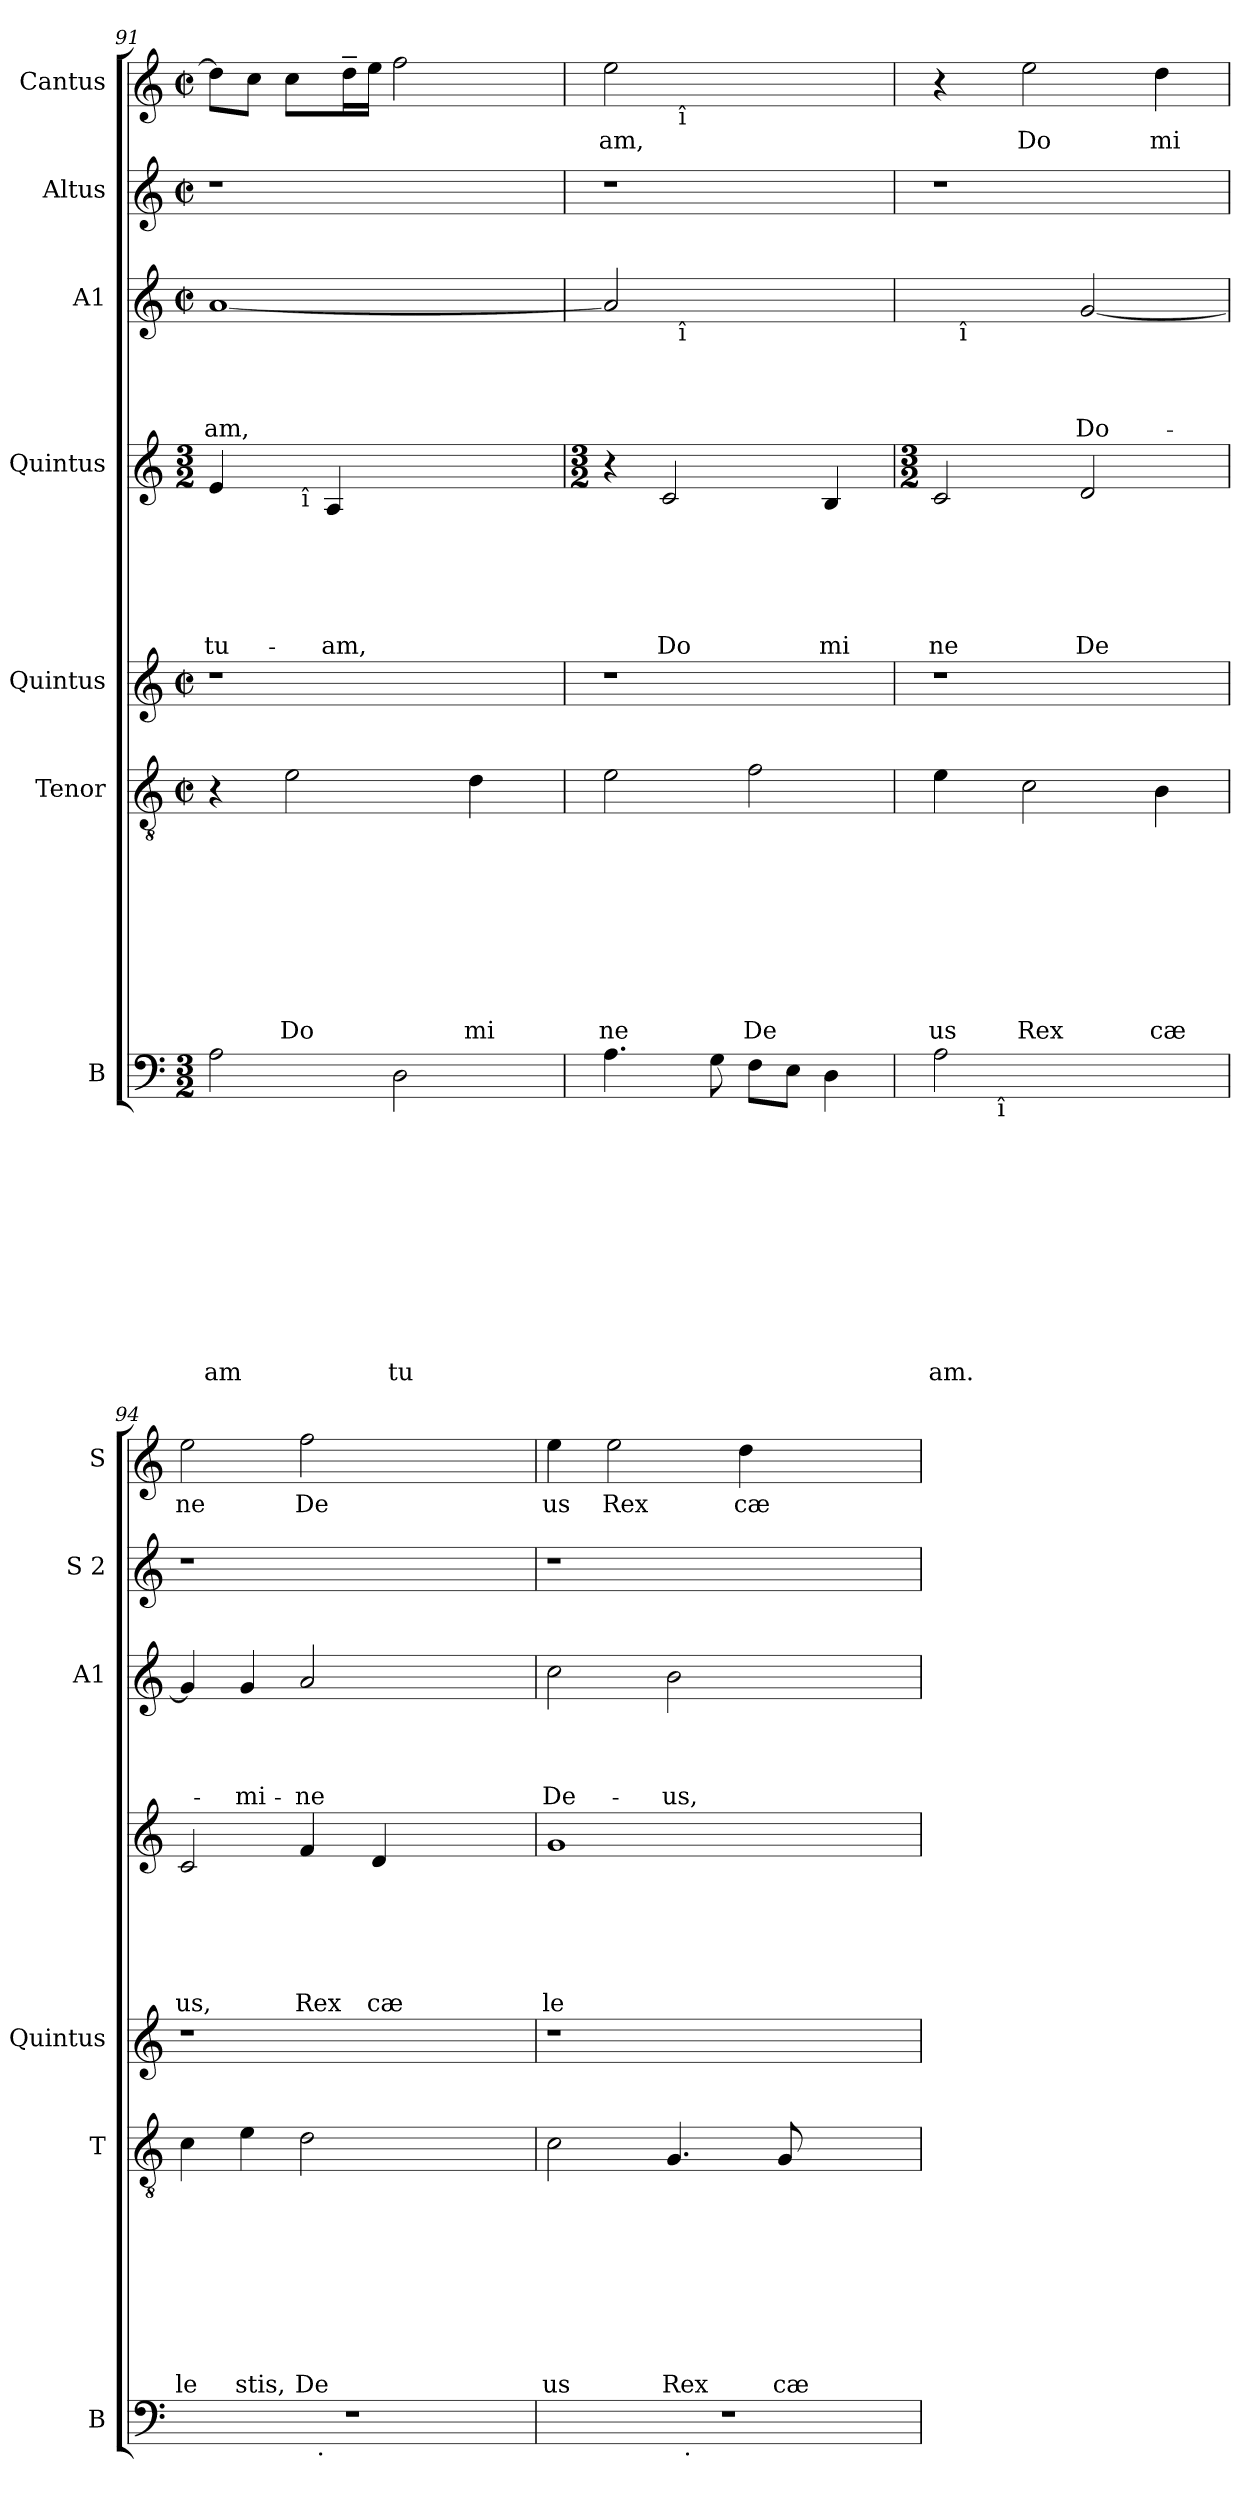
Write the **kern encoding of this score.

**kern	**text	**text	**text	**text	**text	**text	**text	**text	**text	**text	**text	**kern	**text	**text	**text	**text	**text	**text	**text	**text	**text	**kern	**kern	**text	**text	**text	**text	**text	**text	**kern	**text	**text	**text	**text	**kern	**kern	**text
*part7	*part7	*part7	*part7	*part7	*part7	*part7	*part7	*part7	*part7	*part7	*part7	*part6	*part6	*part6	*part6	*part6	*part6	*part6	*part6	*part6	*part6	*part5	*part4	*part4	*part4	*part4	*part4	*part4	*part4	*part3	*part3	*part3	*part3	*part3	*part2	*part1	*part1
*staff7	*staff7	*staff7	*staff7	*staff7	*staff7	*staff7	*staff7	*staff7	*staff7	*staff7	*staff7	*staff6	*staff6	*staff6	*staff6	*staff6	*staff6	*staff6	*staff6	*staff6	*staff6	*staff5	*staff4	*staff4	*staff4	*staff4	*staff4	*staff4	*staff4	*staff3	*staff3	*staff3	*staff3	*staff3	*staff2	*staff1	*staff1
*I"B	*	*	*	*	*	*	*	*	*	*	*	*I"Tenor	*	*	*	*	*	*	*	*	*	*I"Quintus	*I"Quintus	*	*	*	*	*	*	*I"A1	*	*	*	*	*I"Altus	*I"Cantus	*
*I'B	*	*	*	*	*	*	*	*	*	*	*	*I'T	*	*	*	*	*	*	*	*	*	*I'Quintus	*	*	*	*	*	*	*	*I'A1	*	*	*	*	*I'S 2	*I'S	*
!!LO:PB:g=z
*clefF4	*	*	*	*	*	*	*	*	*	*	*	*clefGv2	*	*	*	*	*	*	*	*	*	*clefG2	*clefG2	*	*	*	*	*	*	*clefG2	*	*	*	*	*clefG2	*clefG2	*
*k[]	*	*	*	*	*	*	*	*	*	*	*	*k[]	*	*	*	*	*	*	*	*	*	*k[]	*k[]	*	*	*	*	*	*	*k[]	*	*	*	*	*k[]	*k[]	*
*C:	*	*	*	*	*	*	*	*	*	*	*	*C:	*	*	*	*	*	*	*	*	*	*C:	*C:	*	*	*	*	*	*	*C:	*	*	*	*	*C:	*C:	*
*M3/2	*	*	*	*	*	*	*	*	*	*	*	*M2/2	*	*	*	*	*	*	*	*	*	*M2/2	*M3/2	*	*	*	*	*	*	*M2/2	*	*	*	*	*M2/2	*M2/2	*
*	*	*	*	*	*	*	*	*	*	*	*	*met(c|)	*	*	*	*	*	*	*	*	*	*met(c|)	*	*	*	*	*	*	*	*met(c|)	*	*	*	*	*met(c|)	*met(c|)	*
=91	=91	=91	=91	=91	=91	=91	=91	=91	=91	=91	=91	=91	=91	=91	=91	=91	=91	=91	=91	=91	=91	=91	=91	=91	=91	=91	=91	=91	=91	=91	=91	=91	=91	=91	=91	=91	=91
!	!	!	!	!	!	!	!	!	!	!	!LO:LY:b	!	!	!	!	!	!	!	!	!	!	!	!	!	!	!	!	!	!LO:LY:b	!	!	!	!	!LO:LY:b	!	!	!
*	*	*	*	*	*	*	*	*	*	*	*	*	*	*	*	*	*	*	*	*	*	*	*^	*	*	*	*	*	*	*	*	*	*	*	*	*	*
2A\	.	.	.	.	.	.	.	.	.	.	am	4r	.	.	.	.	.	.	.	.	.	1r	4e/	4ryy	.	.	.	.	.	tu-	[<1a	.	.	.	am,	1r	8dd\L]	.
.	.	.	.	.	.	.	.	.	.	.	.	.	.	.	.	.	.	.	.	.	.	.	.	.	.	.	.	.	.	.	.	.	.	.	.	.	8cc\J	.
!	!	!	!	!	!	!	!	!	!	!	!	!	!	!	!	!	!	!	!	!	!LO:LY:b	!	!	!	!	!	!	!	!	!	!	!	!	!	!	!	!	!
.	.	.	.	.	.	.	.	.	.	.	.	2e\	.	.	.	.	.	.	.	.	Do	.	16.ryy	32ryy	.	.	.	.	.	.	.	.	.	.	.	.	8cc\L	.
!	!	!	!	!	!	!	!	!	!	!	!	!	!	!	!	!	!	!	!	!	!	!	!	!LO:TX:b:t=î	!	!	!	!	!	!	!	!	!	!	!	!	!	!
.	.	.	.	.	.	.	.	.	.	.	.	.	.	.	.	.	.	.	.	.	.	.	.	2ryy	.	.	.	.	.	.	.	.	.	.	.	.	.	.
!	!	!	!	!	!	!	!	!	!	!	!	!	!	!	!	!	!	!	!	!	!	!	!	!	!	!	!	!	!	!LO:LY:b	!	!	!	!	!	!	!	!
.	.	.	.	.	.	.	.	.	.	.	.	.	.	.	.	.	.	.	.	.	.	.	4A/	.	.	.	.	.	.	-am,	.	.	.	.	.	.	.	.
.	.	.	.	.	.	.	.	.	.	.	.	.	.	.	.	.	.	.	.	.	.	.	.	.	.	.	.	.	.	.	.	.	.	.	.	.	16dd~>\L	.
.	.	.	.	.	.	.	.	.	.	.	.	.	.	.	.	.	.	.	.	.	.	.	.	.	.	.	.	.	.	.	.	.	.	.	.	.	16ee\JJ	.
!	!	!	!	!	!	!	!	!	!	!	!LO:LY:b	!	!	!	!	!	!	!	!	!	!	!	!	!	!	!	!	!	!	!	!	!	!	!	!	!	!	!
2D\	.	.	.	.	.	.	.	.	.	.	tu	.	.	.	.	.	.	.	.	.	.	.	.	.	.	.	.	.	.	.	.	.	.	.	.	.	2ff\	.
.	.	.	.	.	.	.	.	.	.	.	.	.	.	.	.	.	.	.	.	.	.	.	4ryy	.	.	.	.	.	.	.	.	.	.	.	.	.	.	.
!	!	!	!	!	!	!	!	!	!	!	!	!	!	!	!	!	!	!	!	!	!LO:LY:b	!	!	!	!	!	!	!	!	!	!	!	!	!	!	!	!	!
.	.	.	.	.	.	.	.	.	.	.	.	4d\	.	.	.	.	.	.	.	.	mi	.	.	.	.	.	.	.	.	.	.	.	.	.	.	.	.	.
.	.	.	.	.	.	.	.	.	.	.	.	.	.	.	.	.	.	.	.	.	.	.	.	8..ryy	.	.	.	.	.	.	.	.	.	.	.	.	.	.
.	.	.	.	.	.	.	.	.	.	.	.	.	.	.	.	.	.	.	.	.	.	.	8ryy	.	.	.	.	.	.	.	.	.	.	.	.	.	.	.
.	.	.	.	.	.	.	.	.	.	.	.	.	.	.	.	.	.	.	.	.	.	.	32ryy	.	.	.	.	.	.	.	.	.	.	.	.	.	.	.
*	*	*	*	*	*	*	*	*	*	*	*	*	*	*	*	*	*	*	*	*	*	*	*v	*v	*	*	*	*	*	*	*	*	*	*	*	*	*	*
=92	=92	=92	=92	=92	=92	=92	=92	=92	=92	=92	=92	=92	=92	=92	=92	=92	=92	=92	=92	=92	=92	=92	=92	=92	=92	=92	=92	=92	=92	=92	=92	=92	=92	=92	=92	=92	=92
*	*	*	*	*	*	*	*	*	*	*	*	*	*	*	*	*	*	*	*	*	*	*	*M3/2	*	*	*	*	*	*	*	*	*	*	*	*	*	*
*	*	*	*	*	*	*	*	*	*	*	*	*	*	*	*	*	*	*	*	*	*	*	*^	*	*	*	*	*	*	*	*	*	*	*	*	*	*
!	!	!	!	!	!	!	!	!	!	!	!	!	!	!	!	!	!	!	!	!	!LO:LY:b	!	!	!	!	!	!	!	!	!	!	!	!	!	!	!	!	!LO:LY:b
*	*	*	*	*	*	*	*	*	*	*	*	*	*	*	*	*	*	*	*	*	*	*	*v	*v	*	*	*	*	*	*	*^	*	*	*	*	*	*^	*
4.A\	.	.	.	.	.	.	.	.	.	.	.	2e\	.	.	.	.	.	.	.	.	ne	1r	4r	.	.	.	.	.	.	2a/]	4ryy	.	.	.	.	1r	2ee\	4ryy	-am,
!	!	!	!	!	!	!	!	!	!	!	!	!	!	!	!	!	!	!	!	!	!	!	!	!	!	!	!	!	!LO:LY:b	!	!	!	!	!	!	!	!	!	!
.	.	.	.	.	.	.	.	.	.	.	.	.	.	.	.	.	.	.	.	.	.	.	2c/	.	.	.	.	.	Do	.	32ryy	.	.	.	.	.	.	32ryy	.
!	!	!	!	!	!	!	!	!	!	!	!	!	!	!	!	!	!	!	!	!	!	!	!	!	!	!	!	!	!	!	!	!	!	!	!	!	!	!LO:TX:b:t=î	!
!	!	!	!	!	!	!	!	!	!	!	!	!	!	!	!	!	!	!	!	!	!	!	!	!	!	!	!	!	!	!	!LO:TX:b:t=î	!	!	!	!	!	!	!	!
.	.	.	.	.	.	.	.	.	.	.	.	.	.	.	.	.	.	.	.	.	.	.	.	.	.	.	.	.	.	.	2ryy	.	.	.	.	.	.	2ryy	.
8G\	.	.	.	.	.	.	.	.	.	.	.	.	.	.	.	.	.	.	.	.	.	.	.	.	.	.	.	.	.	.	.	.	.	.	.	.	.	.	.
!	!	!	!	!	!	!	!	!	!	!	!	!	!	!	!	!	!	!	!	!	!LO:LY:b	!	!	!	!	!	!	!	!	!	!	!	!	!	!	!	!	!	!
8F\L	.	.	.	.	.	.	.	.	.	.	.	2f\	.	.	.	.	.	.	.	.	De	.	.	.	.	.	.	.	.	2ryy	.	.	.	.	.	.	2ryy	.	.
8E\J	.	.	.	.	.	.	.	.	.	.	.	.	.	.	.	.	.	.	.	.	.	.	.	.	.	.	.	.	.	.	.	.	.	.	.	.	.	.	.
!	!	!	!	!	!	!	!	!	!	!	!	!	!	!	!	!	!	!	!	!	!	!	!	!	!	!	!	!	!LO:LY:b	!	!	!	!	!	!	!	!	!	!
4D\	.	.	.	.	.	.	.	.	.	.	.	.	.	.	.	.	.	.	.	.	.	.	4B/	.	.	.	.	.	mi	.	.	.	.	.	.	.	.	.	.
.	.	.	.	.	.	.	.	.	.	.	.	.	.	.	.	.	.	.	.	.	.	.	.	.	.	.	.	.	.	.	8..ryy	.	.	.	.	.	.	8..ryy	.
*	*	*	*	*	*	*	*	*	*	*	*	*	*	*	*	*	*	*	*	*	*	*	*	*	*	*	*	*	*	*	*	*	*	*	*	*	*v	*v	*
=93	=93	=93	=93	=93	=93	=93	=93	=93	=93	=93	=93	=93	=93	=93	=93	=93	=93	=93	=93	=93	=93	=93	=93	=93	=93	=93	=93	=93	=93	=93	=93	=93	=93	=93	=93	=93	=93	=93
*	*	*	*	*	*	*	*	*	*	*	*	*	*	*	*	*	*	*	*	*	*	*	*M3/2	*	*	*	*	*	*	*	*	*	*	*	*	*	*	*
*	*	*	*	*	*	*	*	*	*	*	*	*	*	*	*	*	*	*	*	*	*	*	*	*	*	*	*	*	*	*	*	*	*	*	*	*	*^	*
!	!	!	!	!	!	!	!	!	!	!	!LO:LY:b	!	!	!	!	!	!	!	!	!	!LO:LY:b	!	!	!	!	!	!	!	!LO:LY:b	!	!	!	!	!	!	!	!	!	!
*^	*	*	*	*	*	*	*	*	*	*	*	*	*	*	*	*	*	*	*	*	*	*	*	*	*	*	*	*	*	*	*	*	*	*	*	*	*v	*v	*
2A\	8.ryy	.	.	.	.	.	.	.	.	.	.	am.	4e\	.	.	.	.	.	.	.	.	us	1r	2c/	.	.	.	.	.	ne	2ryy	16ryy	.	.	.	.	1r	4r	.
!	!	!	!	!	!	!	!	!	!	!	!	!	!	!	!	!	!	!	!	!	!	!	!	!	!	!	!	!	!	!	!	!LO:TX:b:t=î	!	!	!	!	!	!	!
.	.	.	.	.	.	.	.	.	.	.	.	.	.	.	.	.	.	.	.	.	.	.	.	.	.	.	.	.	.	.	.	2...ryy	.	.	.	.	.	.	.
!	!LO:TX:b:t=î	!	!	!	!	!	!	!	!	!	!	!	!	!	!	!	!	!	!	!	!	!	!	!	!	!	!	!	!	!	!	!	!	!	!	!	!	!	!
.	2ryy	.	.	.	.	.	.	.	.	.	.	.	.	.	.	.	.	.	.	.	.	.	.	.	.	.	.	.	.	.	.	.	.	.	.	.	.	.	.
!	!	!	!	!	!	!	!	!	!	!	!	!	!	!	!	!	!	!	!	!	!	!LO:LY:b	!	!	!	!	!	!	!	!	!	!	!	!	!	!	!	!	!LO:LY:b
.	.	.	.	.	.	.	.	.	.	.	.	.	2c\	.	.	.	.	.	.	.	.	Rex	.	.	.	.	.	.	.	.	.	.	.	.	.	.	.	2ee\	Do
!	!	!	!	!	!	!	!	!	!	!	!	!	!	!	!	!	!	!	!	!	!	!	!	!	!	!	!	!	!	!LO:LY:b	!	!	!	!	!	!LO:LY:b	!	!	!
2ryy	.	.	.	.	.	.	.	.	.	.	.	.	.	.	.	.	.	.	.	.	.	.	.	2d/	.	.	.	.	.	De	[<2g/	.	.	.	.	Do-	.	.	.
.	4ryy	.	.	.	.	.	.	.	.	.	.	.	.	.	.	.	.	.	.	.	.	.	.	.	.	.	.	.	.	.	.	.	.	.	.	.	.	.	.
!	!	!	!	!	!	!	!	!	!	!	!	!	!	!	!	!	!	!	!	!	!	!LO:LY:b	!	!	!	!	!	!	!	!	!	!	!	!	!	!	!	!	!LO:LY:b
.	.	.	.	.	.	.	.	.	.	.	.	.	4B\	.	.	.	.	.	.	.	.	cæ	.	.	.	.	.	.	.	.	.	.	.	.	.	.	.	4dd\	mi
.	16ryy	.	.	.	.	.	.	.	.	.	.	.	.	.	.	.	.	.	.	.	.	.	.	.	.	.	.	.	.	.	.	.	.	.	.	.	.	.	.
=94	=94	=94	=94	=94	=94	=94	=94	=94	=94	=94	=94	=94	=94	=94	=94	=94	=94	=94	=94	=94	=94	=94	=94	=94	=94	=94	=94	=94	=94	=94	=94	=94	=94	=94	=94	=94	=94	=94	=94
!	!	!	!	!	!	!	!	!	!	!	!	!	!	!	!	!	!	!	!	!	!	!LO:LY:b	!	!	!	!	!	!	!	!LO:LY:b	!	!	!	!	!	!	!	!	!LO:LY:b
*	*	*	*	*	*	*	*	*	*	*	*	*	*	*	*	*	*	*	*	*	*	*	*	*	*	*	*	*	*	*	*v	*v	*	*	*	*	*	*	*
1.r	2ryy	.	.	.	.	.	.	.	.	.	.	.	4c\	.	.	.	.	.	.	.	.	le	1r	2c/	.	.	.	.	.	us,	4g/]	.	.	.	.	1r	2ee\	ne
!	!	!	!	!	!	!	!	!	!	!	!	!	!	!	!	!	!	!	!	!	!	!LO:LY:b	!	!	!	!	!	!	!	!	!	!	!	!	!LO:LY:b	!	!	!
.	.	.	.	.	.	.	.	.	.	.	.	.	4e\	.	.	.	.	.	.	.	.	stis,	.	.	.	.	.	.	.	.	4g/	.	.	.	-mi-	.	.	.
!	!	!	!	!	!	!	!	!	!	!	!	!	!	!	!	!	!	!	!	!	!	!LO:LY:b	!	!	!	!	!	!	!	!LO:LY:b	!	!	!	!	!LO:LY:b	!	!	!LO:LY:b
.	32ryy	.	.	.	.	.	.	.	.	.	.	.	2d\	.	.	.	.	.	.	.	.	De	.	4f/	.	.	.	.	.	Rex	2a/	.	.	.	-ne	.	2ff\	De
!	!LO:TX:b:t=·	!	!	!	!	!	!	!	!	!	!	!	!	!	!	!	!	!	!	!	!	!	!	!	!	!	!	!	!	!	!	!	!	!	!	!	!	!
.	2ryy	.	.	.	.	.	.	.	.	.	.	.	.	.	.	.	.	.	.	.	.	.	.	.	.	.	.	.	.	.	.	.	.	.	.	.	.	.
!	!	!	!	!	!	!	!	!	!	!	!	!	!	!	!	!	!	!	!	!	!	!	!	!	!	!	!	!	!	!LO:LY:b	!	!	!	!	!	!	!	!
.	.	.	.	.	.	.	.	.	.	.	.	.	.	.	.	.	.	.	.	.	.	.	.	4d/	.	.	.	.	.	cæ	.	.	.	.	.	.	.	.
.	.	.	.	.	.	.	.	.	.	.	.	.	2ryy	.	.	.	.	.	.	.	.	.	2ryy	2ryy	.	.	.	.	.	.	2ryy	.	.	.	.	2ryy	2ryy	.
.	4...ryy	.	.	.	.	.	.	.	.	.	.	.	.	.	.	.	.	.	.	.	.	.	.	.	.	.	.	.	.	.	.	.	.	.	.	.	.	.
=95	=95	=95	=95	=95	=95	=95	=95	=95	=95	=95	=95	=95	=95	=95	=95	=95	=95	=95	=95	=95	=95	=95	=95	=95	=95	=95	=95	=95	=95	=95	=95	=95	=95	=95	=95	=95	=95	=95
!	!	!	!	!	!	!	!	!	!	!	!	!	!	!	!	!	!	!	!	!	!	!LO:LY:b	!	!	!	!	!	!	!	!LO:LY:b	!	!	!	!	!LO:LY:b	!	!	!LO:LY:b
1.r	2ryy	.	.	.	.	.	.	.	.	.	.	.	2c\	.	.	.	.	.	.	.	.	us	1r	1g	.	.	.	.	.	le	2cc\	.	.	.	De-	1r	4ee\	us
!	!	!	!	!	!	!	!	!	!	!	!	!	!	!	!	!	!	!	!	!	!	!	!	!	!	!	!	!	!	!	!	!	!	!	!	!	!	!LO:LY:b
.	.	.	.	.	.	.	.	.	.	.	.	.	.	.	.	.	.	.	.	.	.	.	.	.	.	.	.	.	.	.	.	.	.	.	.	.	2ee\	Rex
!	!	!	!	!	!	!	!	!	!	!	!	!	!	!	!	!	!	!	!	!	!	!LO:LY:b	!	!	!	!	!	!	!	!	!	!	!	!	!LO:LY:b	!	!	!
.	32ryy	.	.	.	.	.	.	.	.	.	.	.	4.G/	.	.	.	.	.	.	.	.	Rex	.	.	.	.	.	.	.	.	2b\	.	.	.	-us,	.	.	.
!	!LO:TX:b:t=·	!	!	!	!	!	!	!	!	!	!	!	!	!	!	!	!	!	!	!	!	!	!	!	!	!	!	!	!	!	!	!	!	!	!	!	!	!
.	2ryy	.	.	.	.	.	.	.	.	.	.	.	.	.	.	.	.	.	.	.	.	.	.	.	.	.	.	.	.	.	.	.	.	.	.	.	.	.
!	!	!	!	!	!	!	!	!	!	!	!	!	!	!	!	!	!	!	!	!	!	!	!	!	!	!	!	!	!	!	!	!	!	!	!	!	!	!LO:LY:b
.	.	.	.	.	.	.	.	.	.	.	.	.	.	.	.	.	.	.	.	.	.	.	.	.	.	.	.	.	.	.	.	.	.	.	.	.	4dd\	cæ
!	!	!	!	!	!	!	!	!	!	!	!	!	!	!	!	!	!	!	!	!	!	!LO:LY:b	!	!	!	!	!	!	!	!	!	!	!	!	!	!	!	!
.	.	.	.	.	.	.	.	.	.	.	.	.	8G/	.	.	.	.	.	.	.	.	cæ	.	.	.	.	.	.	.	.	.	.	.	.	.	.	.	.
.	.	.	.	.	.	.	.	.	.	.	.	.	2ryy	.	.	.	.	.	.	.	.	.	2ryy	2ryy	.	.	.	.	.	.	2ryy	.	.	.	.	2ryy	2ryy	.
.	4...ryy	.	.	.	.	.	.	.	.	.	.	.	.	.	.	.	.	.	.	.	.	.	.	.	.	.	.	.	.	.	.	.	.	.	.	.	.	.
*v	*v	*	*	*	*	*	*	*	*	*	*	*	*	*	*	*	*	*	*	*	*	*	*	*	*	*	*	*	*	*	*	*	*	*	*	*	*	*
=	=	=	=	=	=	=	=	=	=	=	=	=	=	=	=	=	=	=	=	=	=	=	=	=	=	=	=	=	=	=	=	=	=	=	=	=	=
*-	*-	*-	*-	*-	*-	*-	*-	*-	*-	*-	*-	*-	*-	*-	*-	*-	*-	*-	*-	*-	*-	*-	*-	*-	*-	*-	*-	*-	*-	*-	*-	*-	*-	*-	*-	*-	*-
